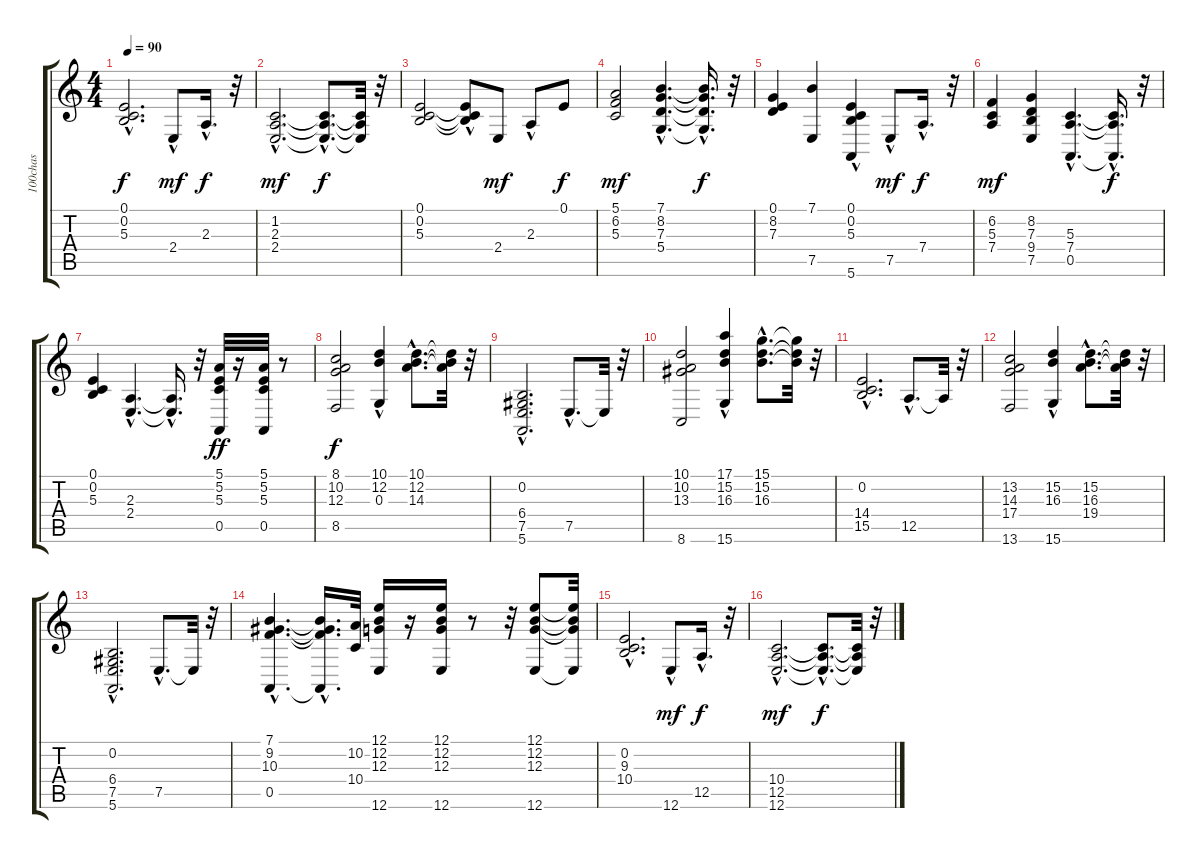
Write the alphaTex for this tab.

\track ("100chas" "100chas") {instrument electricpiano2}
\staff {score tabs}
\tuning (E4 B3 G3 D3 A2 E2) {hide}
\ts (4 4)
\tempo 90
\clef g2
\ks c
(0.1{hac} 0.2{hac} 5.3{hac}).2{d dy f} 2.4{hac}.8{dy mf} 2.3{hac}.16{d dy f} r.32 |
(1.2{hac} 2.3{hac} 2.4{hac}).2{d dy mf} (1.2{hac t} 2.3{hac t} 2.4{hac t}).8{d dy f} (1.2{t} 2.3{t} 2.4{t}).32 r.32 |
(0.1 0.2 5.3).2 (0.1{hac t} 0.2{t} 5.3{t}).8 2.4.8{dy mf} 2.3{hac}.8 0.1.8{dy f} |
(5.1 6.2 5.3).2{dy mf} (7.1{hac} 8.2{hac} 7.3{hac} 5.4{hac}).4{d} (7.1{hac t} 8.2{hac t} 7.3{hac t} 5.4{hac t}).16{d dy f} r.32 |
(0.1 8.2 7.3).4 (7.1 7.5).4 (0.1{hac} 0.2{hac} 5.3{hac} 5.6{hac}).4 7.5{hac}.8{dy mf} 7.4{hac}.16{d dy f} r.32 |
(6.2 5.3 7.4).4{dy mf} (8.2 7.3 9.4 7.5).4 (5.3{hac} 7.4{hac} 0.5{hac}).4{d} (5.3{hac t} 7.4{hac t} 0.5{hac t}).16{d dy f} r.32 |
(0.1 0.2 5.3).4 (2.3{hac} 2.4{hac}).4{d} (2.3{hac t} 2.4{hac t}).16{d} r.32 (5.1 5.2 5.3 0.5).32{dy ff} r.16 (5.1 5.2 5.3 0.5).32 r.8 |
(8.1 10.2 12.3 8.5).2{dy f} (10.1{hac} 12.2{hac} 0.3{hac}).4 (10.1{hac} 12.2{hac} 14.3{hac}).8{d} (10.1{t} 12.2{t} 14.3{t}).32 r.32 |
(0.2 6.4{hac} 7.5{hac} 5.6{hac}).2{d} 7.5{hac}.8{d} 7.5{t}.32 r.32 |
(10.1 10.2 13.3 8.6).2 (17.1{hac} 15.2{hac} 16.3{hac} 15.6{hac}).4 (15.1{hac} 15.2{hac} 16.3{hac}).8{d} (15.1{t} 15.2{t} 16.3{t}).32 r.32 |
(0.2{hac} 14.4{hac} 15.5{hac}).2{d} 12.5{hac}.8{d} 12.5{t}.32 r.32 |
(13.2 14.3 17.4 13.6).2 (15.2{hac} 16.3{hac} 15.6{hac}).4 (15.2{hac} 16.3{hac} 19.4{hac}).8{d} (15.2{t} 16.3{t} 19.4{t}).32 r.32 |
(0.2 6.4{hac} 7.5{hac} 5.6{hac}).2{d} 7.5{hac}.8{d} 7.5{t}.32 r.32 |
(7.1{hac} 9.2{hac} 10.3{hac} 0.5{hac}).4{d} (7.1{hac t} 9.2{hac t} 10.3{hac t} 0.5{hac t}).16{d} (10.2 10.4).32 (12.1 12.2 12.3 12.6).16 r.16 (12.1 12.2 12.3 12.6).16 r.8 r.32 (12.1 12.2 12.3 12.6).8 (12.1{t} 12.2{t} 12.3{t} 12.6{t}).32 |
(0.2{hac} 9.3{hac} 10.4{hac}).2{d} 12.6{hac}.8{dy mf} 12.5{hac}.16{d dy f} r.32 |
(10.4{hac} 12.5{hac} 12.6{hac}).2{d dy mf} (10.4{hac t} 12.5{hac t} 12.6{hac t}).8{d dy f} (10.4{t} 12.5{t} 12.6{t}).32 r.32
